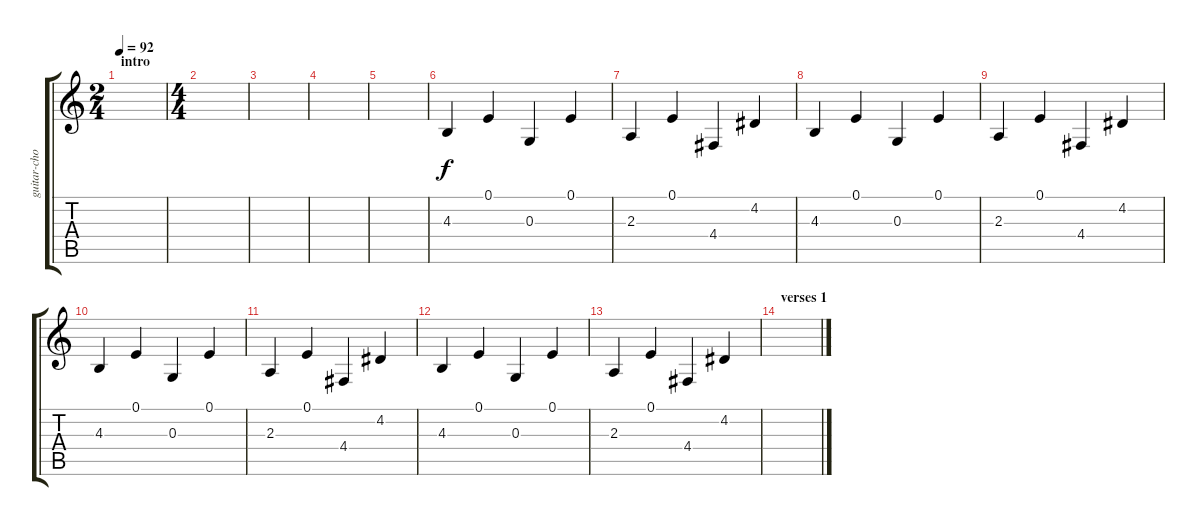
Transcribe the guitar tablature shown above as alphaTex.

\track ("guitar-chorus" "guitar-cho") {instrument fx7echoes}
\staff {score tabs}
\tuning (E4 B3 G3 D3 A2 E2) {hide}
\ts (2 4)
\section ("" "intro")
\tempo 92
\clef g2
\ks c
|
\ts (4 4)
|
|
|
|
4.3.4 0.1.4 0.3.4 0.1.4 |
2.3.4 0.1.4 4.4.4 4.2.4 |
4.3.4 0.1.4 0.3.4 0.1.4 |
2.3.4 0.1.4 4.4.4 4.2.4 |
4.3.4 0.1.4 0.3.4 0.1.4 |
2.3.4 0.1.4 4.4.4 4.2.4 |
4.3.4 0.1.4 0.3.4 0.1.4 |
2.3.4 0.1.4 4.4.4 4.2.4 |
\section ("" "verses 1")
